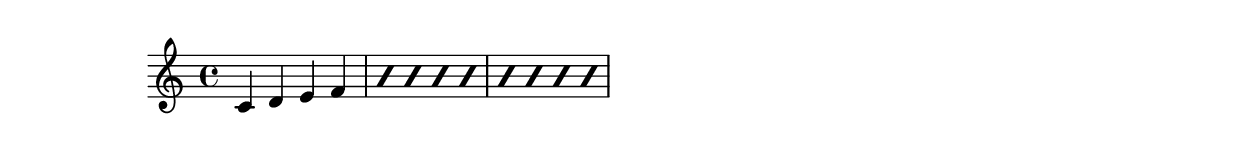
%% Do not edit this file; it is auto-generated from LSR http://lsr.dsi.unimi.it
%% This file is in the public domain.
%% Tags: rhythms, editorial-and-educational-use, tweaks-and-overrides
\version "2.11.35"

\header { texidoc = "
In \"simple\" lead-sheets, sometimes no actual notes are written,
instead only \"rhythmic patterns\" and chords above the measures are
noted giving the structure of a song.  Such a feature is for example
useful while creating/transcribing the structure of a song and also
when sharing lead sheets with guitarists or jazz musicians.

The standard support for this is described in section \"Measure
repeats\", but  then the first beat has to be an ordinary note or rest. 

This example shows two solutions to this problem, by redefining
ordinary rests to be printed as slashes. (If the duration of each beat
is not a quarter note, replace the r4 in the definitions by a rest of
the appropriate duration).
" }
% begin verbatim
% Macro to print single slash
rs = {
  \once \override Rest #'stencil = #ly:percent-repeat-item-interface::beat-slash
  \once \override Rest #'thickness = #'0.48
  \once \override Rest #'slope = #'1.7
  r4
}


% Function to print a specified number of slashes
comp = #(define-music-function (parser location count) ( integer?)
  #{
    \override Rest #'stencil = #ly:percent-repeat-item-interface::beat-slash
    \override Rest #'thickness = #'0.48
    \override Rest #'slope = #'1.7
    \repeat unfold $count { r4 }
    \revert Rest #'stencil
  #}
)

\score{
  \relative c'{
    c d e f | \rs \rs \rs \rs | \comp #4 |
  }
}
